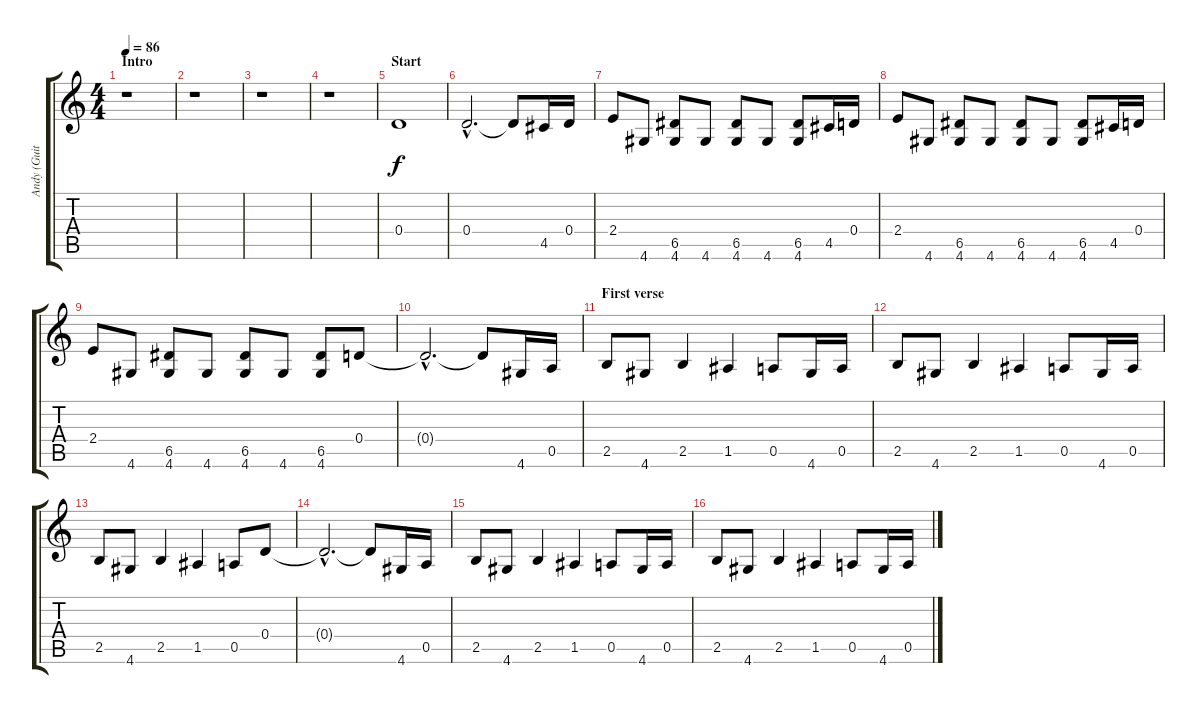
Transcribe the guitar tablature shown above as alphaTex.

\track ("Andy (Guitar)" "Andy (Guit") {instrument distortionguitar}
\staff {score tabs}
\tuning (E4 B3 G3 D3 A2 E2) {hide}
\ts (4 4)
\section ("" "Intro")
\tempo 86
\clef g2
\ks c
r.1{dy f instrument distortionguitar} |
r.1 |
r.1 |
r.1 |
\section ("" "Start")
0.4.1 |
0.4{hac}.2{d} 0.4{t}.8 4.5.16 0.4.16 |
2.4.8 4.6.8 (6.5 4.6).8 4.6.8 (6.5 4.6).8 4.6.8 (6.5 4.6).8 4.5.16 0.4.16 |
2.4.8 4.6.8 (6.5 4.6).8 4.6.8 (6.5 4.6).8 4.6.8 (6.5 4.6).8 4.5.16 0.4.16 |
2.4.8 4.6.8 (6.5 4.6).8 4.6.8 (6.5 4.6).8 4.6.8 (6.5 4.6).8 0.4.8 |
0.4{hac t}.2{d} 0.4{t}.8 4.6.16 0.5.16 |
\section ("" "First verse")
2.5.8 4.6.8 2.5.4 1.5.4 0.5.8 4.6.16 0.5.16 |
2.5.8 4.6.8 2.5.4 1.5.4 0.5.8 4.6.16 0.5.16 |
2.5.8 4.6.8 2.5.4 1.5.4 0.5.8 0.4.8 |
0.4{hac t}.2{d} 0.4{t}.8 4.6.16 0.5.16 |
2.5.8 4.6.8 2.5.4 1.5.4 0.5.8 4.6.16 0.5.16 |
2.5.8 4.6.8 2.5.4 1.5.4 0.5.8 4.6.16 0.5.16
